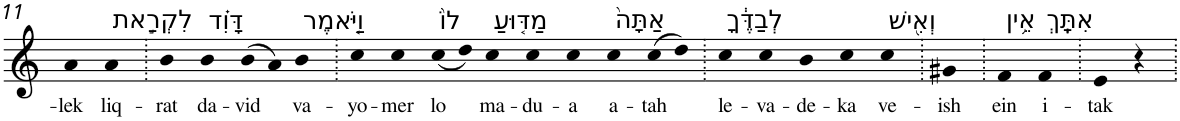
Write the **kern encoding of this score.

**kern	**text
*part1	*part1
*staff1	*staff1
*I"Piano	*
*I'Pno	*
!!LO:PB:g=z
*clefG2	*
*k[]	*
=11	=11
!	!LO:LY:b
4a	-lek
!LO:TX:a:t=לִקְרַ֣את	!
!	!LO:LY:b
4a	liq-
=12.	=12.
!	!LO:LY:b
4b	-rat
!LO:TX:a:t=דָּוִ֗ד	!
!	!LO:LY:b
4b	da-
!	!LO:LY:b
(>8b	-vid
8a)	.
!LO:TX:a:t=וַיֹּ֤אמֶר	!
!	!LO:LY:b
4b	va-
=13.	=13.
!	!LO:LY:b
4cc	-yo-
!	!LO:LY:b
4cc	-mer
!LO:TX:a:t=לוֹ֙	!
!	!LO:LY:b
(<8cc	lo
8dd)	.
!LO:TX:a:t=מַדּ֤וּעַ	!
!	!LO:LY:b
4cc	ma-
!	!LO:LY:b
4cc	-du-
!	!LO:LY:b
4cc	-a
!LO:TX:a:t=אַתָּה֙	!
!	!LO:LY:b
4cc	a-
!	!LO:LY:b
(>8cc	-tah
8dd)	.
=14.	=14.
!LO:TX:a:t=לְבַדֶּ֔ךָ	!
!	!LO:LY:b
4cc	le-
!	!LO:LY:b
4cc	-va-
!	!LO:LY:b
4b	-de-
!	!LO:LY:b
4cc	-ka
!LO:TX:a:t=וְאִ֖ישׁ	!
!	!LO:LY:b
4cc	ve-
=15.	=15.
!	!LO:LY:b
4g#X	-ish
=16.	=16.
!LO:TX:a:t=אֵ֥ין	!
!	!LO:LY:b
4f	ein
!LO:TX:a:t=אִתָּֽךְ	!
!	!LO:LY:b
4f	i-
=17.	=17.
!	!LO:LY:b
4e	-tak
4r	.
=.	=.
*-	*-
